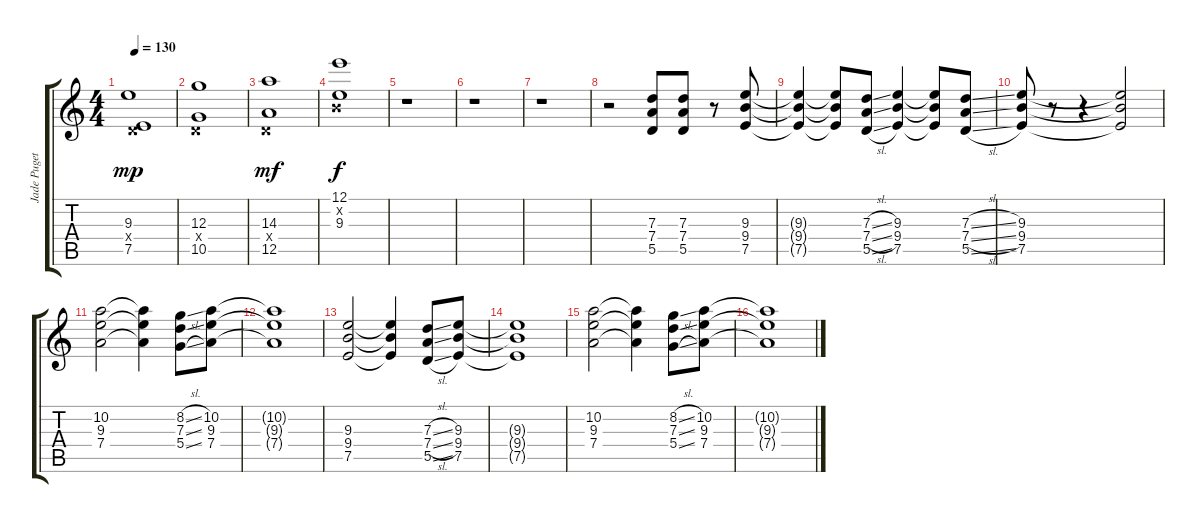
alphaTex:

\track ("Jade Puget" "Jade Puget") {instrument distortionguitar}
\staff {score tabs}
\tuning (E4 B3 G3 D3 A2 E2) {hide}
\ts (4 4)
\tempo 130
\clef g2
\ks c
(9.3 0.4{x} 7.5).1{dy mp} |
(12.3 0.4{x} 10.5).1 |
(14.3 0.4{x} 12.5).1{dy mf} |
(12.1 0.2{x} 9.3).1{dy f} |
r.1 |
r.1 |
r.1 |
r.2 (7.3 7.4 5.5).8 (7.3 7.4 5.5).8 r.8 (9.3 9.4 7.5).8 |
(9.3{t} 9.4{t} 7.5{t}).4 (9.3{t} 9.4{t} 7.5{t}).8 (7.3{sl} 7.4{sl} 5.5{sl}).8 (9.3 9.4 7.5).4 (9.3{t} 9.4{t} 7.5{t}).8 (7.3{sl} 7.4{sl} 5.5{sl}).8 |
(9.3 9.4 7.5).8 r.8 r.4 (9.3{t} 9.4{t} 7.5{t}).2 |
(10.2 9.3 7.4).2 (10.2{t} 9.3{t} 7.4{t}).4 (8.2{sl} 7.3{sl} 5.4{sl}).8 (10.2 9.3 7.4).8 |
(10.2{t} 9.3{t} 7.4{t}).1 |
(9.3 9.4 7.5).2 (9.3{t} 9.4{t} 7.5{t}).4 (7.3{sl} 7.4{sl} 5.5{sl}).8 (9.3 9.4 7.5).8 |
(9.3{t} 9.4{t} 7.5{t}).1 |
(10.2 9.3 7.4).2 (10.2{t} 9.3{t} 7.4{t}).4 (8.2{sl} 7.3{sl} 5.4{sl}).8 (10.2 9.3 7.4).8 |
(10.2{t} 9.3{t} 7.4{t}).1
